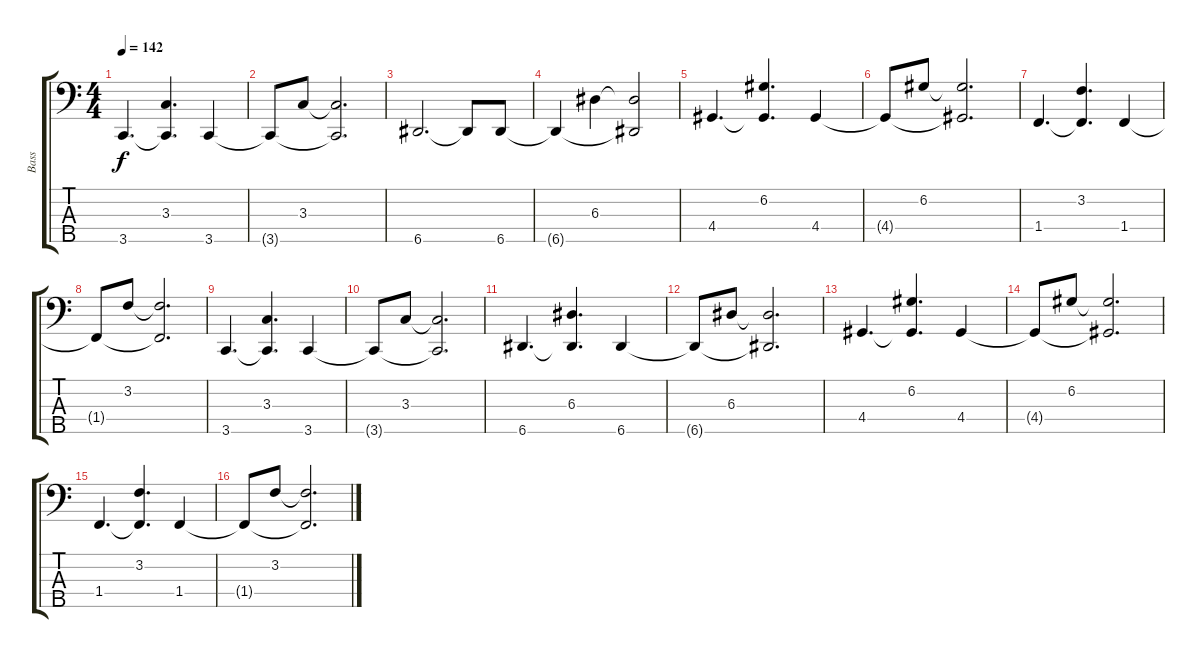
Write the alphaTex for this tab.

\track ("Bass" "Bass") {instrument electricbassfinger}
\staff {score tabs}
\tuning (G2 D2 A1 E1 A0) {hide}
\ts (4 4)
\tempo 142
\clef f4
\ks c
3.5.4{d dy f} (3.3 3.5{t}).4{d} 3.5.4 |
3.5{t}.8 3.3.8 (3.3{t} 3.5{t}).2{d} |
6.5.2{d} 6.5{t}.8 6.5.8 |
6.5{t}.4 6.3.4 (6.3{t} 6.5{t}).2 |
4.4.4{d} (6.2 4.4{t}).4{d} 4.4.4 |
4.4{t}.8 6.2.8 (6.2{t} 4.4{t}).2{d} |
1.4.4{d} (3.2 1.4{t}).4{d} 1.4.4 |
1.4{t}.8 3.2.8 (3.2{t} 1.4{t}).2{d} |
3.5.4{d} (3.3 3.5{t}).4{d} 3.5.4 |
3.5{t}.8 3.3.8 (3.3{t} 3.5{t}).2{d} |
6.5.4{d} (6.3 6.5{t}).4{d} 6.5.4 |
6.5{t}.8 6.3.8 (6.3{t} 6.5{t}).2{d} |
4.4.4{d} (6.2 4.4{t}).4{d} 4.4.4 |
4.4{t}.8 6.2.8 (6.2{t} 4.4{t}).2{d} |
1.4.4{d} (3.2 1.4{t}).4{d} 1.4.4 |
1.4{t}.8 3.2.8 (3.2{t} 1.4{t}).2{d}
